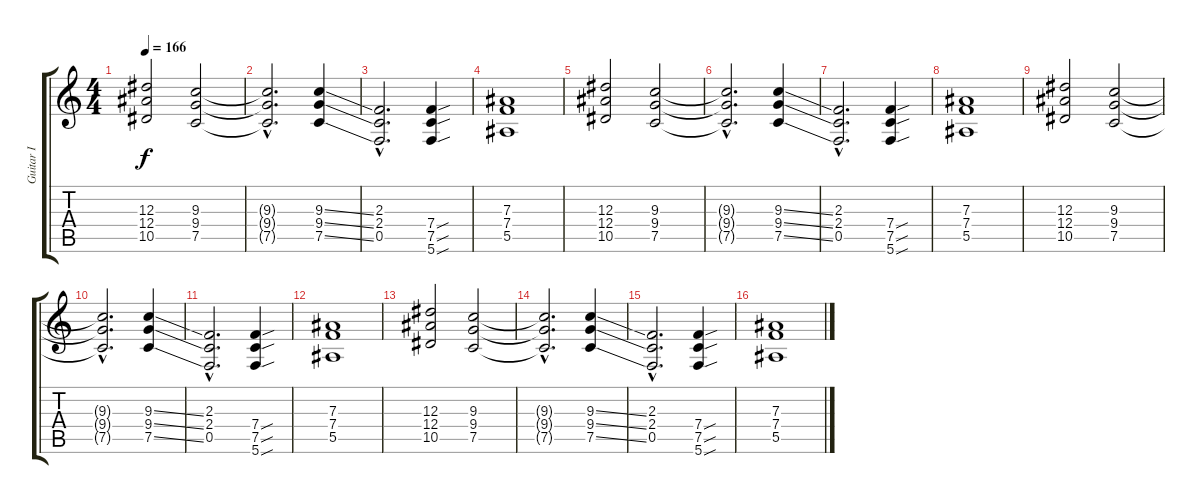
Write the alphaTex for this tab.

\track ("Guitar I" "Guitar I") {instrument distortionguitar}
\staff {score tabs}
\tuning (C4 G3 Eb3 Bb2 F2 C2) {hide}
\ts (4 4)
\tempo 166
\clef g2
\ks c
(12.3 12.4 10.5).2{dy f} (9.3 9.4 7.5).2 |
(9.3{hac t} 9.4{hac t} 7.5{hac t}).2{d} (9.3{ss} 9.4{ss} 7.5{ss}).4 |
(2.3{hac} 2.4{hac} 0.5{hac}).2{d} (7.4{sou} 7.5{sou} 5.6{sou}).4 |
(7.3 7.4 5.5).1 |
(12.3 12.4 10.5).2 (9.3 9.4 7.5).2 |
(9.3{hac t} 9.4{hac t} 7.5{hac t}).2{d} (9.3{ss} 9.4{ss} 7.5{ss}).4 |
(2.3{hac} 2.4{hac} 0.5{hac}).2{d} (7.4{sou} 7.5{sou} 5.6{sou}).4 |
(7.3 7.4 5.5).1 |
(12.3 12.4 10.5).2{volume 14 balance 15} (9.3 9.4 7.5).2 |
(9.3{hac t} 9.4{hac t} 7.5{hac t}).2{d} (9.3{ss} 9.4{ss} 7.5{ss}).4 |
(2.3{hac} 2.4{hac} 0.5{hac}).2{d} (7.4{sou} 7.5{sou} 5.6{sou}).4 |
(7.3 7.4 5.5).1 |
(12.3 12.4 10.5).2 (9.3 9.4 7.5).2 |
(9.3{hac t} 9.4{hac t} 7.5{hac t}).2{d} (9.3{ss} 9.4{ss} 7.5{ss}).4 |
(2.3{hac} 2.4{hac} 0.5{hac}).2{d} (7.4{sou} 7.5{sou} 5.6{sou}).4 |
(7.3 7.4 5.5).1
